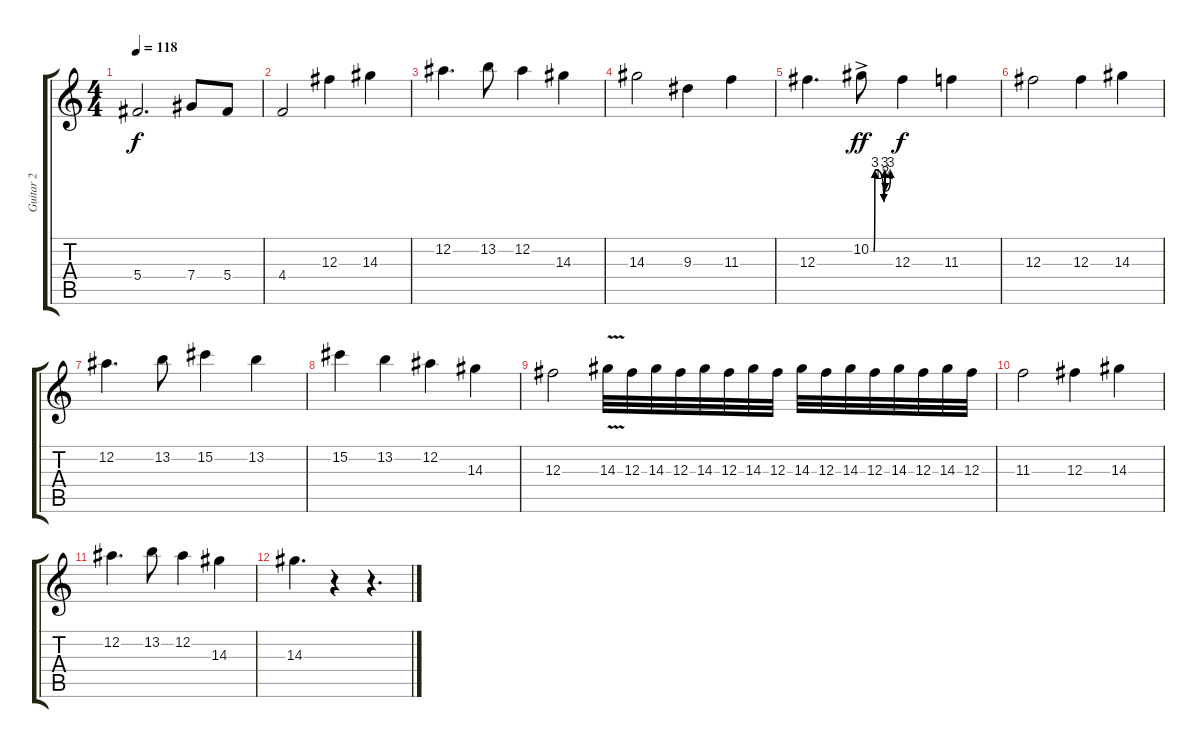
\track ("Guitar 2" "Guitar 2") {instrument acousticguitarnylon}
\staff {score tabs}
\tuning (Eb4 Bb3 Gb3 Db3 Ab2 Eb2) {hide}
\ts (4 4)
\tempo 118
\clef g2
\ks c
5.4.2{d dy f} 7.4.8 5.4.8 |
4.4.2 12.3.4 14.3.4 |
12.2.4{d} 13.2.8 12.2.4 14.3.4 |
14.3.2 9.3.4 11.3.4 |
12.3.4{d} 10.2{be (custom 0 0 9 0 12 12 39 6 42 12 44 8 60 12) ac}.8{dy ff} 12.3.4{dy f} 11.3.4 |
12.3.2 12.3.4 14.3.4 |
12.2.4{d} 13.2.8 15.2.4 13.2.4 |
15.2.4 13.2.4 12.2.4 14.3.4 |
12.3.2 14.3{v}.32{volume 3} 12.3.32{volume 4} 14.3.32{volume 4} 12.3.32{volume 5} 14.3.32{volume 5} 12.3.32{volume 6} 14.3.32{volume 6} 12.3.32{volume 7} 14.3.32{volume 7} 12.3.32{volume 8} 14.3.32{volume 8} 12.3.32{volume 9} 14.3.32{volume 9} 12.3.32{volume 10} 14.3.32{volume 10} 12.3.32{volume 11} |
11.3.2 12.3.4 14.3.4 |
12.2.4{d} 13.2.8 12.2.4 14.3.4 |
14.3.4{d} r.4 r.4{d}
